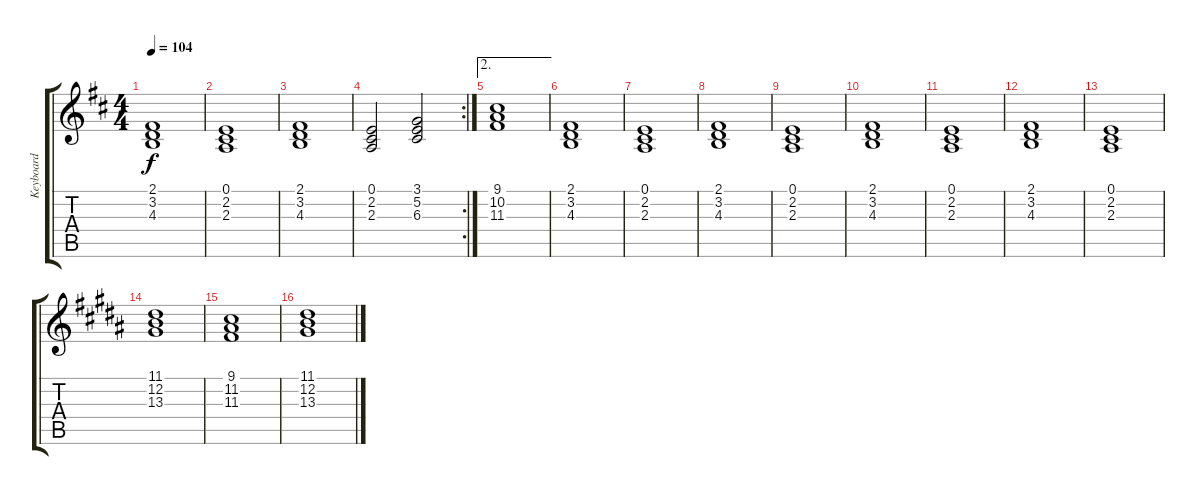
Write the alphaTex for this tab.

\track ("Keyboard" "Keyboard") {instrument synthstrings1}
\staff {score tabs}
\tuning (E4 B3 G3 D3 A2 E2) {hide}
\ts (4 4)
\tempo 104
\clef g2
\ks d
(2.1 3.2 4.3).1{dy f} |
(0.1 2.2 2.3).1 |
(2.1 3.2 4.3).1 |
\rc 2
(0.1 2.2 2.3).2 (3.1 5.2 6.3).2 |
\ae 2
(9.1 10.2 11.3).1 |
(2.1 3.2 4.3).1 |
(0.1 2.2 2.3).1 |
(2.1 3.2 4.3).1 |
(0.1 2.2 2.3).1 |
(2.1 3.2 4.3).1 |
(0.1 2.2 2.3).1 |
(2.1 3.2 4.3).1 |
(0.1 2.2 2.3).1 |
\ks b
(11.1 12.2 13.3).1 |
(9.1 11.2 11.3).1 |
(11.1 12.2 13.3).1
